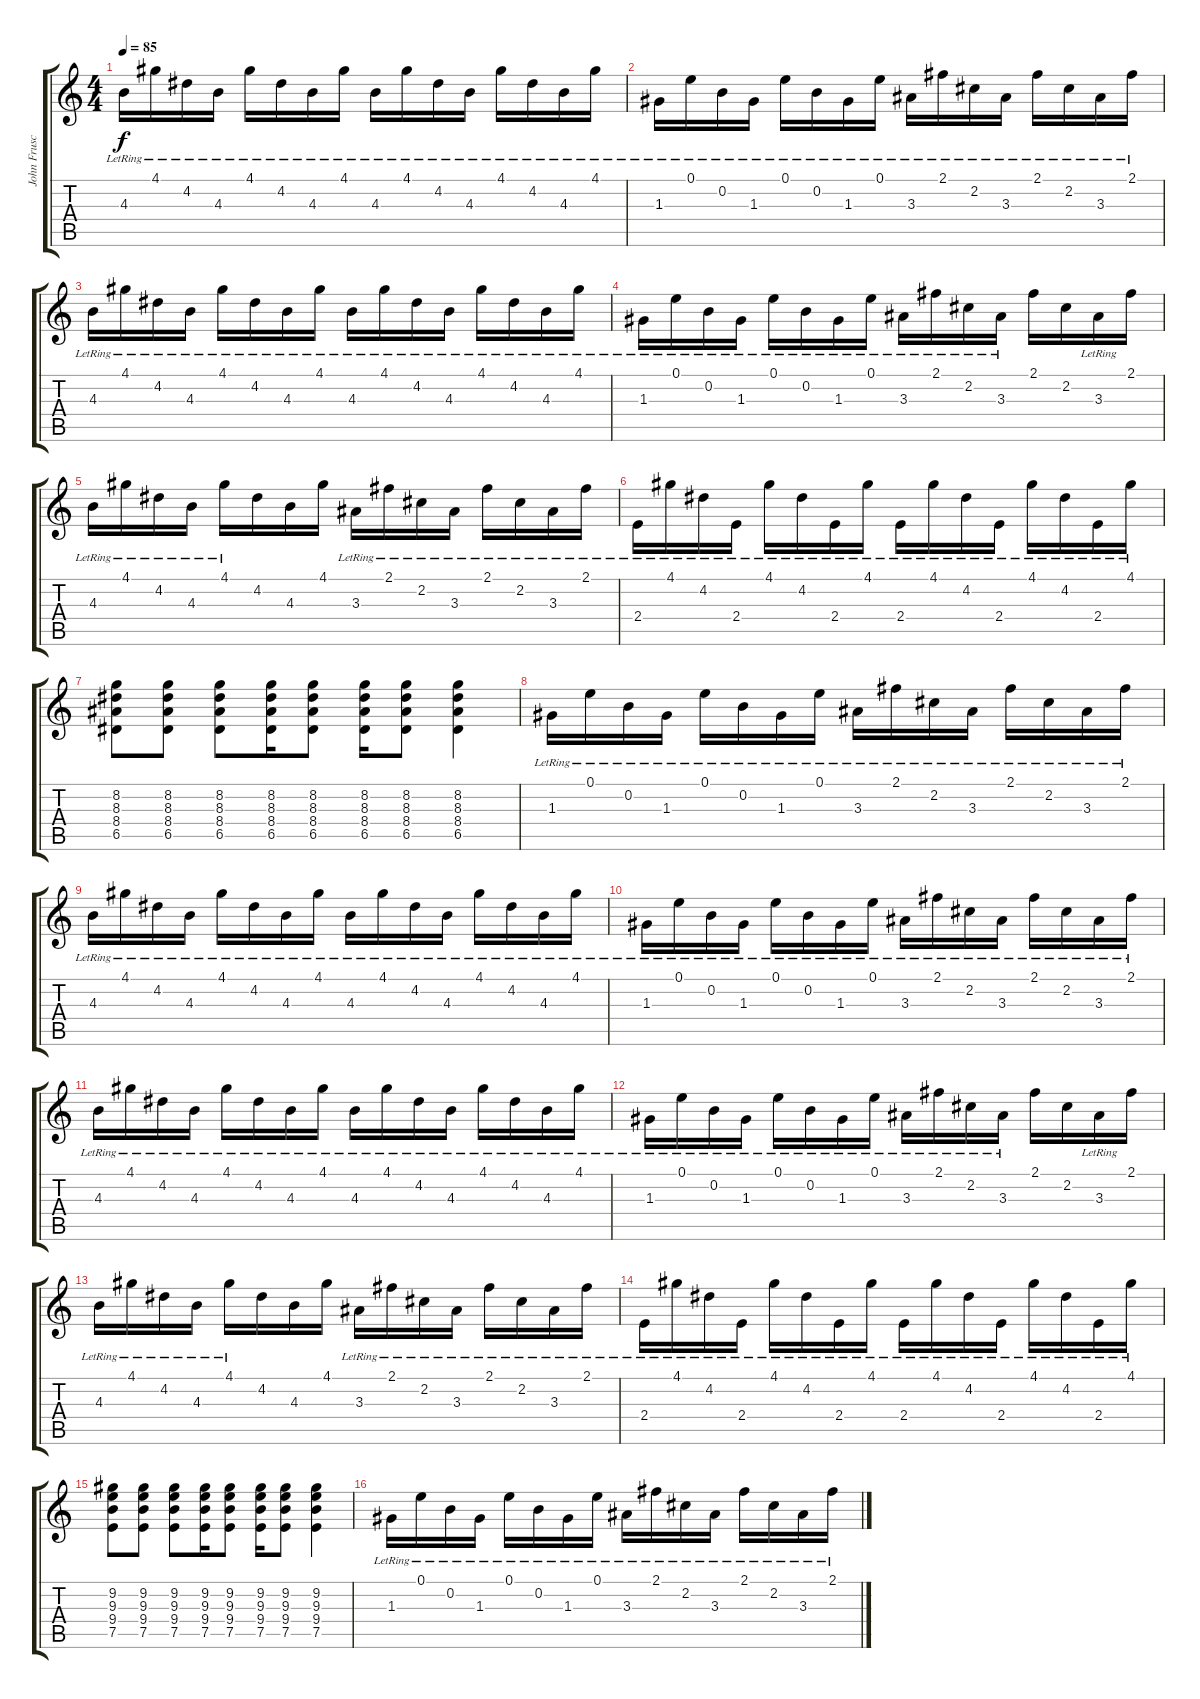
\track ("John Frusciante 1" "John Frusc") {instrument electricguitarclean}
\staff {score tabs}
\tuning (E4 B3 G3 D3 A2 E2) {hide}
\ts (4 4)
\tempo 85
\clef g2
\ks c
4.3{lr}.16{dy f} 4.1{lr}.16 4.2{lr}.16 4.3{lr}.16 4.1{lr}.16 4.2{lr}.16 4.3{lr}.16 4.1{lr}.16 4.3{lr}.16 4.1{lr}.16 4.2{lr}.16 4.3{lr}.16 4.1{lr}.16 4.2{lr}.16 4.3{lr}.16 4.1{lr}.16 |
1.3{lr}.16 0.1{lr}.16 0.2{lr}.16 1.3{lr}.16 0.1{lr}.16 0.2{lr}.16 1.3{lr}.16 0.1{lr}.16 3.3{lr}.16 2.1{lr}.16 2.2{lr}.16 3.3{lr}.16 2.1{lr}.16 2.2{lr}.16 3.3{lr}.16 2.1{lr}.16 |
4.3{lr}.16 4.1{lr}.16 4.2{lr}.16 4.3{lr}.16 4.1{lr}.16 4.2{lr}.16 4.3{lr}.16 4.1{lr}.16 4.3{lr}.16 4.1{lr}.16 4.2{lr}.16 4.3{lr}.16 4.1{lr}.16 4.2{lr}.16 4.3{lr}.16 4.1{lr}.16 |
1.3{lr}.16 0.1{lr}.16 0.2{lr}.16 1.3{lr}.16 0.1{lr}.16 0.2{lr}.16 1.3{lr}.16 0.1{lr}.16 3.3{lr}.16 2.1{lr}.16 2.2{lr}.16 3.3{lr}.16 2.1.16 2.2.16 3.3{lr}.16 2.1.16 |
4.3{lr}.16 4.1{lr}.16 4.2{lr}.16 4.3{lr}.16 4.1{lr}.16 4.2.16 4.3.16 4.1.16 3.3{lr}.16 2.1{lr}.16 2.2{lr}.16 3.3{lr}.16 2.1{lr}.16 2.2{lr}.16 3.3{lr}.16 2.1{lr}.16 |
2.4{lr}.16 4.1{lr}.16 4.2{lr}.16 2.4{lr}.16 4.1{lr}.16 4.2{lr}.16 2.4{lr}.16 4.1{lr}.16 2.4{lr}.16 4.1{lr}.16 4.2{lr}.16 2.4{lr}.16 4.1{lr}.16 4.2{lr}.16 2.4{lr}.16 4.1{lr}.16 |
(8.2 8.3 8.4 6.5).8 (8.2 8.3 8.4 6.5).8 (8.2 8.3 8.4 6.5).8 (8.2 8.3 8.4 6.5).16 (8.2 8.3 8.4 6.5).8 (8.2 8.3 8.4 6.5).16 (8.2 8.3 8.4 6.5).8 (8.2 8.3 8.4 6.5).4 |
1.3{lr}.16 0.1{lr}.16 0.2{lr}.16 1.3{lr}.16 0.1{lr}.16 0.2{lr}.16 1.3{lr}.16 0.1{lr}.16 3.3{lr}.16 2.1{lr}.16 2.2{lr}.16 3.3{lr}.16 2.1{lr}.16 2.2{lr}.16 3.3{lr}.16 2.1{lr}.16 |
4.3{lr}.16 4.1{lr}.16 4.2{lr}.16 4.3{lr}.16 4.1{lr}.16 4.2{lr}.16 4.3{lr}.16 4.1{lr}.16 4.3{lr}.16 4.1{lr}.16 4.2{lr}.16 4.3{lr}.16 4.1{lr}.16 4.2{lr}.16 4.3{lr}.16 4.1{lr}.16 |
1.3{lr}.16 0.1{lr}.16 0.2{lr}.16 1.3{lr}.16 0.1{lr}.16 0.2{lr}.16 1.3{lr}.16 0.1{lr}.16 3.3{lr}.16 2.1{lr}.16 2.2{lr}.16 3.3{lr}.16 2.1{lr}.16 2.2{lr}.16 3.3{lr}.16 2.1{lr}.16 |
4.3{lr}.16 4.1{lr}.16 4.2{lr}.16 4.3{lr}.16 4.1{lr}.16 4.2{lr}.16 4.3{lr}.16 4.1{lr}.16 4.3{lr}.16 4.1{lr}.16 4.2{lr}.16 4.3{lr}.16 4.1{lr}.16 4.2{lr}.16 4.3{lr}.16 4.1{lr}.16 |
1.3{lr}.16 0.1{lr}.16 0.2{lr}.16 1.3{lr}.16 0.1{lr}.16 0.2{lr}.16 1.3{lr}.16 0.1{lr}.16 3.3{lr}.16 2.1{lr}.16 2.2{lr}.16 3.3{lr}.16 2.1.16 2.2.16 3.3{lr}.16 2.1.16 |
4.3{lr}.16 4.1{lr}.16 4.2{lr}.16 4.3{lr}.16 4.1{lr}.16 4.2.16 4.3.16 4.1.16 3.3{lr}.16 2.1{lr}.16 2.2{lr}.16 3.3{lr}.16 2.1{lr}.16 2.2{lr}.16 3.3{lr}.16 2.1{lr}.16 |
2.4{lr}.16 4.1{lr}.16 4.2{lr}.16 2.4{lr}.16 4.1{lr}.16 4.2{lr}.16 2.4{lr}.16 4.1{lr}.16 2.4{lr}.16 4.1{lr}.16 4.2{lr}.16 2.4{lr}.16 4.1{lr}.16 4.2{lr}.16 2.4{lr}.16 4.1{lr}.16 |
(9.2 9.3 9.4 7.5).8 (9.2 9.3 9.4 7.5).8 (9.2 9.3 9.4 7.5).8 (9.2 9.3 9.4 7.5).16 (9.2 9.3 9.4 7.5).8 (9.2 9.3 9.4 7.5).16 (9.2 9.3 9.4 7.5).8 (9.2 9.3 9.4 7.5).4 |
1.3{lr}.16 0.1{lr}.16 0.2{lr}.16 1.3{lr}.16 0.1{lr}.16 0.2{lr}.16 1.3{lr}.16 0.1{lr}.16 3.3{lr}.16 2.1{lr}.16 2.2{lr}.16 3.3{lr}.16 2.1{lr}.16 2.2{lr}.16 3.3{lr}.16 2.1{lr}.16
